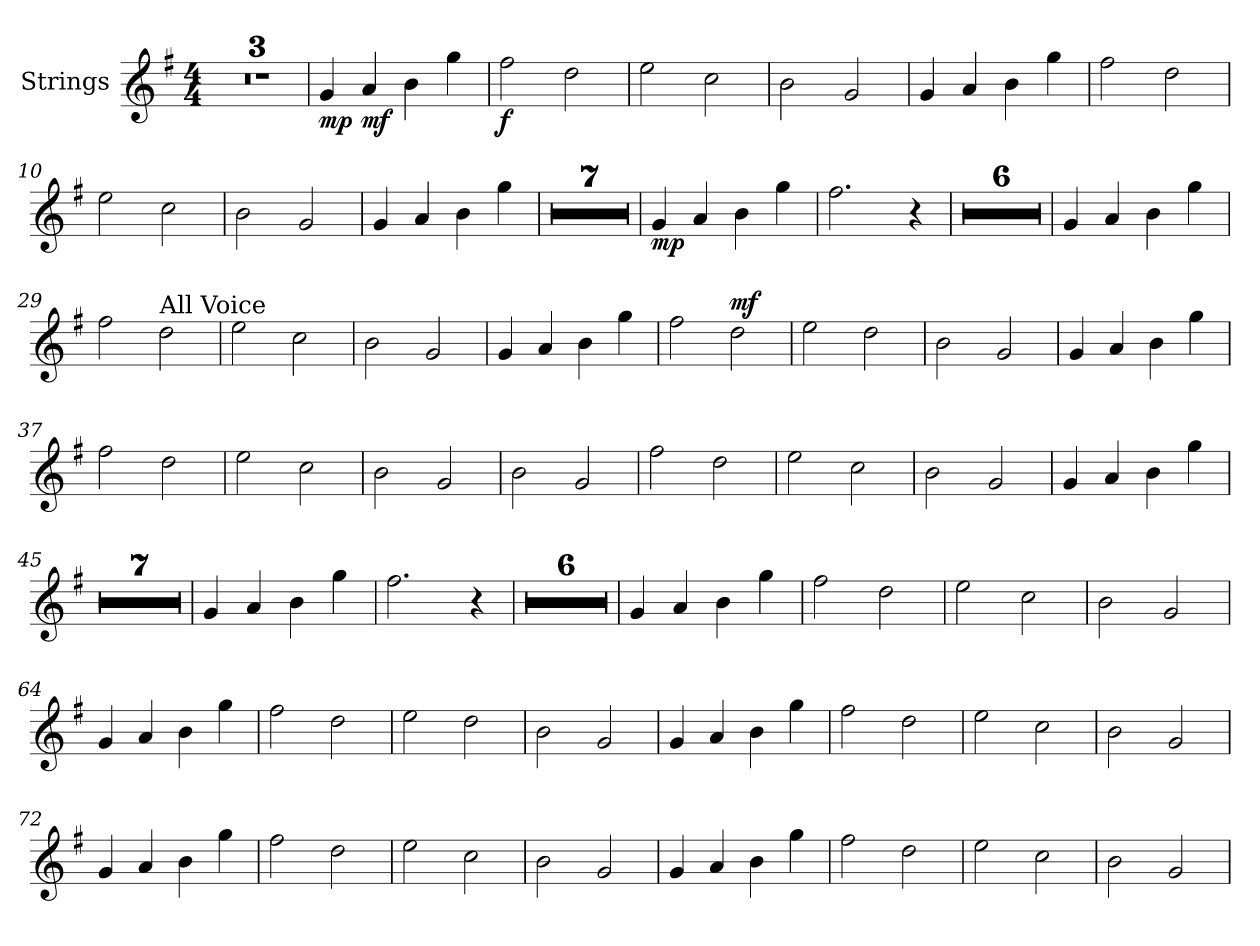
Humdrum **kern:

**kern	**dynam
*part1	*part1
*staff1	*staff1
*I"Strings	*
*I'St.	*
*clefG2	*
*k[f#]	*
*M4/4	*
=1	=1
!	!LO:DY:a
1r	M.M. = 125
=2	=2
1r	.
=3	=3
1r	.
=4	=4
!	!LO:DY:b
4g/	mp
!	!LO:DY:b
4a/	mf
4b\	.
4gg\	.
=5	=5
!	!LO:DY:b
2ff#\	f
2dd\	.
=6	=6
2ee\	.
2cc\	.
=7	=7
2b\	.
2g/	.
=8	=8
4g/	.
4a/	.
4b\	.
4gg\	.
=9	=9
2ff#\	.
2dd\	.
=10	=10
2ee\	.
2cc\	.
=11	=11
2b\	.
2g/	.
=12	=12
4g/	.
4a/	.
4b\	.
4gg\	.
!!LO:LB:g=z
=13	=13
1r	.
=14	=14
1r	.
=15	=15
1r	.
=16	=16
1r	.
=17	=17
1r	.
=18	=18
1r	.
=19	=19
1r	.
=20	=20
!	!LO:DY:b
4g/	mp
4a/	.
4b\	.
4gg\	.
=21	=21
2.ff#\	.
4r	.
=22	=22
1r	.
=23	=23
1r	.
=24	=24
1r	.
=25	=25
1r	.
=26	=26
1r	.
=27	=27
1r	.
!!LO:LB:g=z
=28	=28
4g/	.
4a/	.
4b\	.
4gg\	.
=29	=29
2ff#\	.
!LO:TX:a:t=All Voice	!
2dd\	.
=30	=30
2ee\	.
2cc\	.
=31	=31
2b\	.
2g/	.
=32	=32
4g/	.
4a/	.
4b\	.
4gg\	.
=33	=33
2ff#\	.
!	!LO:DY:a
2dd\	mf
=34	=34
2ee\	.
2dd\	.
=35	=35
2b\	.
2g/	.
=36	=36
4g/	.
4a/	.
4b\	.
4gg\	.
=37	=37
2ff#\	.
2dd\	.
=38	=38
2ee\	.
2cc\	.
=39	=39
2b\	.
2g/	.
!!LO:LB:g=z
=40	=40
2b\	.
2g/	.
=41	=41
2ff#\	.
2dd\	.
=42	=42
2ee\	.
2cc\	.
=43	=43
2b\	.
2g/	.
=44	=44
4g/	.
4a/	.
4b\	.
4gg\	.
=45	=45
1r	.
=46	=46
1r	.
=47	=47
1r	.
=48	=48
1r	.
=49	=49
1r	.
=50	=50
1r	.
=51	=51
1r	.
=52	=52
4g/	.
4a/	.
4b\	.
4gg\	.
=53	=53
2.ff#\	.
4r	.
!!LO:LB:g=z
=54	=54
1r	.
=55	=55
1r	.
=56	=56
1r	.
=57	=57
1r	.
=58	=58
1r	.
=59	=59
1r	.
=60	=60
4g/	.
4a/	.
4b\	.
4gg\	.
=61	=61
2ff#\	.
2dd\	.
=62	=62
2ee\	.
2cc\	.
=63	=63
2b\	.
2g/	.
=64	=64
4g/	.
4a/	.
4b\	.
4gg\	.
=65	=65
2ff#\	.
2dd\	.
=66	=66
2ee\	.
2dd\	.
=67	=67
2b\	.
2g/	.
!!LO:LB:g=z
=68	=68
4g/	.
4a/	.
4b\	.
4gg\	.
=69	=69
2ff#\	.
2dd\	.
=70	=70
2ee\	.
2cc\	.
=71	=71
2b\	.
2g/	.
=72	=72
4g/	.
4a/	.
4b\	.
4gg\	.
=73	=73
2ff#\	.
2dd\	.
=74	=74
2ee\	.
2cc\	.
=75	=75
2b\	.
2g/	.
=76	=76
4g/	.
4a/	.
4b\	.
4gg\	.
=77	=77
2ff#\	.
2dd\	.
=78	=78
2ee\	.
2cc\	.
=79	=79
2b\	.
2g/	.
=	=
*-	*-
